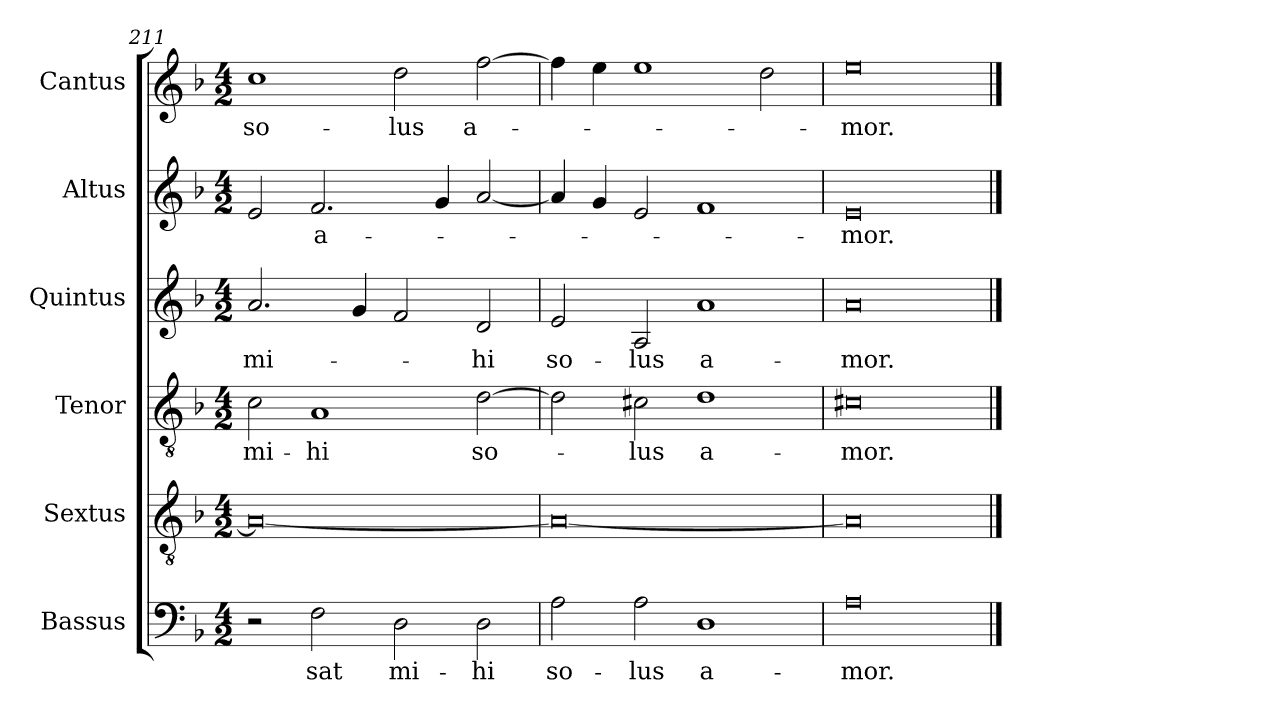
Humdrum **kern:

**kern	**text	**kern	**kern	**text	**kern	**text	**kern	**text	**kern	**text
*part6	*part6	*part5	*part4	*part4	*part3	*part3	*part2	*part2	*part1	*part1
*staff6	*staff6	*staff5	*staff4	*staff4	*staff3	*staff3	*staff2	*staff2	*staff1	*staff1
*I"Bassus	*	*I"Sextus	*I"Tenor	*	*I"Quintus	*	*I"Altus	*	*I"Cantus	*
*I'B.	*	*I'S.	*I'T.	*	*I'Q.	*	*I'A.	*	*I'C.	*
*clefF4	*	*clefGv2	*clefGv2	*	*clefG2	*	*clefG2	*	*clefG2	*
*k[b-]	*	*k[b-]	*k[b-]	*	*k[b-]	*	*k[b-]	*	*k[b-]	*
*M4/2	*	*M4/2	*M4/2	*	*M4/2	*	*M4/2	*	*M4/2	*
=211	=211	=211	=211	=211	=211	=211	=211	=211	=211	=211
2r	.	0A_	2c\	mi-	2.a/	mi-	2e/	.	1cc	so-
2F\	sat	.	1A	-hi	.	.	2.f/	a-	.	.
.	.	.	.	.	4g/	.	.	.	.	.
2D\	mi-	.	.	.	2f/	.	.	.	2dd\	-lus
.	.	.	.	.	.	.	4g/	.	.	.
2D\	-hi	.	[2d\	so-	2d/	-hi	[2a/	.	[2ff\	a-
=212	=212	=212	=212	=212	=212	=212	=212	=212	=212	=212
2A\	so-	0A_	2d\]	.	2e/	so-	4a/]	.	4ff\]	.
.	.	.	.	.	.	.	4g/	.	4ee\	.
2A\	-lus	.	2c#X\	-lus	2A/	-lus	2e/	.	1ee	.
1D	a-	.	1d	a-	1a	a-	1f	.	.	.
.	.	.	.	.	.	.	.	.	2dd\	.
=213	=213	=213	=213	=213	=213	=213	=213	=213	=213	=213
0A	-mor.	0A]	0c#X	-mor.	0a	-mor.	0e	-mor.	0ee	-mor.
==	==	==	==	==	==	==	==	==	==	==
*-	*-	*-	*-	*-	*-	*-	*-	*-	*-	*-
